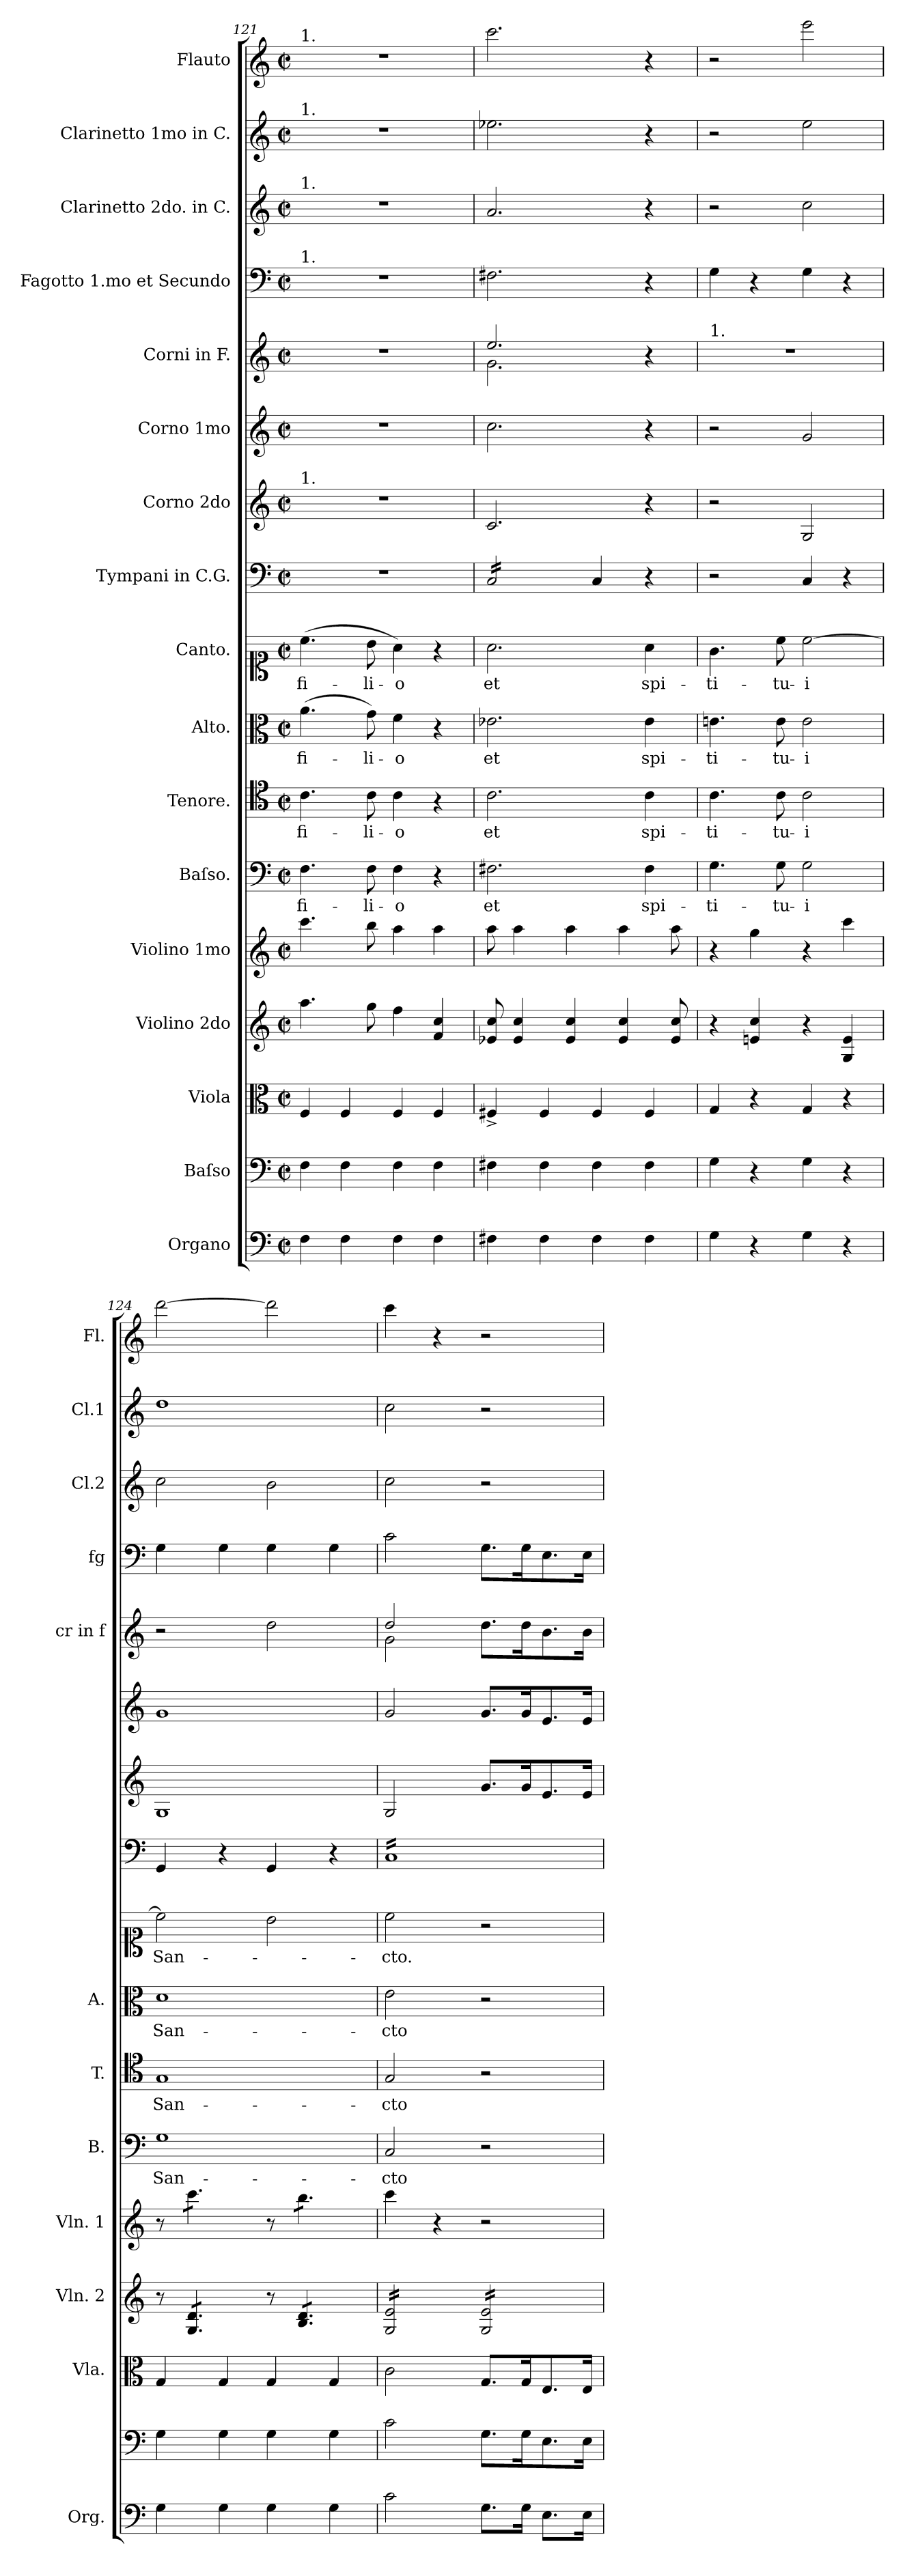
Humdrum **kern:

**kern	**kern	**kern	**kern	**kern	**kern	**text	**kern	**text	**kern	**text	**kern	**text	**kern	**kern	**kern	**kern	**kern	**kern	**kern	**kern
*part17	*part16	*part15	*part14	*part13	*part12	*part12	*part11	*part11	*part10	*part10	*part9	*part9	*part8	*part7	*part6	*part5	*part4	*part3	*part2	*part1
*staff17	*staff16	*staff15	*staff14	*staff13	*staff12	*staff12	*staff11	*staff11	*staff10	*staff10	*staff9	*staff9	*staff8	*staff7	*staff6	*staff5	*staff4	*staff3	*staff2	*staff1
*I"Organo	*I"Baſso	*I"Viola	*I"Violino 2do	*I"Violino 1mo	*I"Baſso.	*	*I"Tenore.	*	*I"Alto.	*	*I"Canto.	*	*I"Tympani in C.G.	*I"Corno 2do	*I"Corno 1mo	*I"Corni in F.	*I"Fagotto 1.mo et Secundo	*I"Clarinetto 2do. in C.	*I"Clarinetto 1mo in C.	*I"Flauto
*I'Org.	*	*I'Vla.	*I'Vln. 2	*I'Vln. 1	*I'B.	*	*I'T.	*	*I'A.	*	*	*	*	*	*	*I'cr in f	*I'fg	*I'Cl.2	*I'Cl.1	*I'Fl.
*clefF4	*clefF4	*clefC3	*clefG2	*clefG2	*clefF4	*	*clefC4	*	*clefC3	*	*clefC1	*	*clefF4	*clefG2	*clefG2	*clefG2	*clefF4	*clefG2	*clefG2	*clefG2
*	*	*	*	*	*	*	*	*	*	*	*	*	*	*	*	*ITrd4c7	*	*	*	*
*k[]	*k[]	*k[]	*k[]	*k[]	*k[]	*	*k[]	*	*k[]	*	*k[]	*	*k[]	*k[]	*k[]	*k[b-]	*k[]	*k[]	*k[]	*k[]
*M2/2	*M2/2	*M2/2	*M2/2	*M2/2	*M2/2	*	*M2/2	*	*M2/2	*	*M2/2	*	*M2/2	*M2/2	*M2/2	*M2/2	*M2/2	*M2/2	*M2/2	*M2/2
*met(c|)	*met(c|)	*met(c|)	*met(c|)	*met(c|)	*met(c|)	*	*met(c|)	*	*met(c|)	*	*met(c|)	*	*met(c|)	*met(c|)	*met(c|)	*met(c|)	*met(c|)	*met(c|)	*met(c|)	*met(c|)
=121	=121	=121	=121	=121	=121	=121	=121	=121	=121	=121	=121	=121	=121	=121	=121	=121	=121	=121	=121	=121
!	!	!	!	!	!	!	!	!	!	!	!	!	!	!	!	!	!	!	!	!LO:TX:a:t=1.
!	!	!	!	!	!	!	!	!	!	!	!	!	!	!	!	!	!	!	!LO:TX:a:t=1.	!
!	!	!	!	!	!	!	!	!	!	!	!	!	!	!	!	!	!	!LO:TX:a:t=1.	!	!
!	!	!	!	!	!	!	!	!	!	!	!	!	!	!	!	!	!LO:TX:a:t=1.	!	!	!
!	!	!	!	!	!	!	!	!	!	!	!	!	!	!LO:TX:a:t=1.	!	!	!	!	!	!
4F\	4F\	4F/	4.aa\	4.ccc\	4.F\	fi-	4.c\	fi-	(4.a\	fi-	(4.cc\	fi-	1r	1r	1r	1r	1r	1r	1r	1r
4F\	4F\	4F/	.	.	.	.	.	.	.	.	.	.	.	.	.	.	.	.	.	.
.	.	.	8gg\	8bb\	8F\	-li-	8c\	-li-	8g\)	-li-	8b\	-li-	.	.	.	.	.	.	.	.
4F\	4F\	4F/	4ff\	4aa\	4F\	-o	4c\	-o	4f\	-o	4a\)	-o	.	.	.	.	.	.	.	.
4F\	4F\	4F/	4f/ 4cc/	4aa\	4r	.	4r	.	4r	.	4r	.	.	.	.	.	.	.	.	.
=122	=122	=122	=122	=122	=122	=122	=122	=122	=122	=122	=122	=122	=122	=122	=122	=122	=122	=122	=122	=122
*	*	*	*	*	*	*	*	*	*	*	*	*	*	*	*	*^	*	*	*	*
*	*	*	*	*	*	*	*	*	*	*	*	*	*tremolo	*	*	*	*	*	*	*	*
4F#X\	4F#X\	4F#X^/	8e-X/ 8cc/	8aa\	2.F#X\	et	2.c\	et	2.e-X\	et	2.a\	et	16C/LL	2.c/	2.cc\	2.a/	2.c\	2.F#X\	2.a/	2.ee-X\	2.ccc\
.	.	.	.	.	.	.	.	.	.	.	.	.	16C/	.	.	.	.	.	.	.	.
.	.	.	4e-/ 4cc/	4aa\	.	.	.	.	.	.	.	.	16C/	.	.	.	.	.	.	.	.
.	.	.	.	.	.	.	.	.	.	.	.	.	16C/	.	.	.	.	.	.	.	.
4F#\	4F#\	4F#/	.	.	.	.	.	.	.	.	.	.	16C/	.	.	.	.	.	.	.	.
.	.	.	.	.	.	.	.	.	.	.	.	.	16C/	.	.	.	.	.	.	.	.
.	.	.	4e-/ 4cc/	4aa\	.	.	.	.	.	.	.	.	16C/	.	.	.	.	.	.	.	.
.	.	.	.	.	.	.	.	.	.	.	.	.	16C/JJ	.	.	.	.	.	.	.	.
*	*	*	*	*	*	*	*	*	*	*	*	*	*Xtremolo	*	*	*	*	*	*	*	*
4F#\	4F#\	4F#/	.	.	.	.	.	.	.	.	.	.	4C/	.	.	.	.	.	.	.	.
.	.	.	4e-/ 4cc/	4aa\	.	.	.	.	.	.	.	.	.	.	.	.	.	.	.	.	.
4F#\	4F#\	4F#/	.	.	4F#\	spi-	4c\	spi-	4e-\	spi-	4a\	spi-	4r	4r	4r	4r	4ryy	4r	4r	4r	4r
.	.	.	8e-/ 8cc/	8aa\	.	.	.	.	.	.	.	.	.	.	.	.	.	.	.	.	.
*	*	*	*	*	*	*	*	*	*	*	*	*	*	*	*	*v	*v	*	*	*	*
=123	=123	=123	=123	=123	=123	=123	=123	=123	=123	=123	=123	=123	=123	=123	=123	=123	=123	=123	=123	=123
!	!	!	!	!	!	!	!	!	!	!	!	!	!	!	!	!LO:TX:a:t=1.	!	!	!	!
4G\	4G\	4G/	4r	4r	4.G\	-ti-	4.c\	-ti-	4.en\	-ti-	4.g\	-ti-	2r	2r	2r	1r	4G\	2r	2r	2r
4r	4r	4r	4en/ 4cc/	4gg\	.	.	.	.	.	.	.	.	.	.	.	.	4r	.	.	.
.	.	.	.	.	8G\	-tu-	8c\	-tu-	8e\	-tu-	8cc\	-tu-	.	.	.	.	.	.	.	.
4G\	4G\	4G/	4r	4r	2G\	-i	2c\	-i	2e\	-i	[2cc\	-i	4C/	2G/	2g/	.	4G\	2cc\	2ee\	2eee\
4r	4r	4r	4G/ 4e/	4ccc\	.	.	.	.	.	.	.	.	4r	.	.	.	4r	.	.	.
=124	=124	=124	=124	=124	=124	=124	=124	=124	=124	=124	=124	=124	=124	=124	=124	=124	=124	=124	=124	=124
4G\	4G\	4G/	8r	8r	1G\	San-	1G/	San-	1d\	San-	2cc\]	San-	4GG/	1G/	1g/	2r	4G\	2cc\	1dd\	[2ddd\
*	*	*	*tremolo	*	*	*	*	*	*	*	*	*	*	*	*	*	*	*	*	*
*	*	*	*	*tremolo	*	*	*	*	*	*	*	*	*	*	*	*	*	*	*	*
.	.	.	8G/ 8d/L	8ccc\L	.	.	.	.	.	.	.	.	.	.	.	.	.	.	.	.
4G\	4G\	4G/	8G/ 8d/	8ccc\	.	.	.	.	.	.	.	.	4r	.	.	.	4G\	.	.	.
.	.	.	8G/ 8d/J	8ccc\J	.	.	.	.	.	.	.	.	.	.	.	.	.	.	.	.
4G\	4G\	4G/	8r	8r	.	.	.	.	.	.	2b\	.	4GG/	.	.	2g\	4G\	2b\	.	2ddd\]
.	.	.	8B/ 8d/L	8bb\L	.	.	.	.	.	.	.	.	.	.	.	.	.	.	.	.
4G\	4G\	4G/	8B/ 8d/	8bb\	.	.	.	.	.	.	.	.	4r	.	.	.	4G\	.	.	.
.	.	.	8B/ 8d/J	8bb\J	.	.	.	.	.	.	.	.	.	.	.	.	.	.	.	.
*	*	*	*	*Xtremolo	*	*	*	*	*	*	*	*	*	*	*	*	*	*	*	*
=125	=125	=125	=125	=125	=125	=125	=125	=125	=125	=125	=125	=125	=125	=125	=125	=125	=125	=125	=125	=125
*	*	*	*	*	*	*	*	*	*	*	*	*	*	*	*	*^	*	*	*	*
*	*	*	*	*	*	*	*	*	*	*	*	*	*tremolo	*	*	*	*	*	*	*	*
2c\	2c\	2c\	16G/ 16e/LL	4ccc\	2C/	-cto	2G/	-cto	2e\	-cto	2cc\	-cto.	16C/LL	2G/	2g/	2g/	2c\	2c\	2cc\	2cc\	4ccc\
.	.	.	16G/ 16e/	.	.	.	.	.	.	.	.	.	16C/	.	.	.	.	.	.	.	.
.	.	.	16G/ 16e/	.	.	.	.	.	.	.	.	.	16C/	.	.	.	.	.	.	.	.
.	.	.	16G/ 16e/	.	.	.	.	.	.	.	.	.	16C/	.	.	.	.	.	.	.	.
.	.	.	16G/ 16e/	4r	.	.	.	.	.	.	.	.	16C/	.	.	.	.	.	.	.	4r
.	.	.	16G/ 16e/	.	.	.	.	.	.	.	.	.	16C/	.	.	.	.	.	.	.	.
.	.	.	16G/ 16e/	.	.	.	.	.	.	.	.	.	16C/	.	.	.	.	.	.	.	.
.	.	.	16G/ 16e/JJ	.	.	.	.	.	.	.	.	.	16C/	.	.	.	.	.	.	.	.
8.G\L	8.G\L	8.G/L	16G/ 16e/LL	2r	2r	.	2r	.	2r	.	2r	.	16C/	8.g/L	8.g/L	8.g\L	2ryy	8.G\L	2r	2r	2r
.	.	.	16G/ 16e/	.	.	.	.	.	.	.	.	.	16C/	.	.	.	.	.	.	.	.
.	.	.	16G/ 16e/	.	.	.	.	.	.	.	.	.	16C/	.	.	.	.	.	.	.	.
16G\Jk	16G\K	16G/K	16G/ 16e/	.	.	.	.	.	.	.	.	.	16C/	16g/K	16g/K	16g\K	.	16G\K	.	.	.
8.E\L	8.E\	8.E/	16G/ 16e/	.	.	.	.	.	.	.	.	.	16C/	8.e/	8.e/	8.e\	.	8.E\	.	.	.
.	.	.	16G/ 16e/	.	.	.	.	.	.	.	.	.	16C/	.	.	.	.	.	.	.	.
.	.	.	16G/ 16e/	.	.	.	.	.	.	.	.	.	16C/	.	.	.	.	.	.	.	.
16E\Jk	16E\Jk	16E/Jk	16G/ 16e/JJ	.	.	.	.	.	.	.	.	.	16C/JJ	16e/Jk	16e/Jk	16e\Jk	.	16E\Jk	.	.	.
*	*	*	*	*	*	*	*	*	*	*	*	*	*Xtremolo	*	*	*	*	*	*	*	*
*	*	*	*Xtremolo	*	*	*	*	*	*	*	*	*	*	*	*	*	*	*	*	*	*
*	*	*	*	*	*	*	*	*	*	*	*	*	*	*	*	*v	*v	*	*	*	*
=	=	=	=	=	=	=	=	=	=	=	=	=	=	=	=	=	=	=	=	=
*-	*-	*-	*-	*-	*-	*-	*-	*-	*-	*-	*-	*-	*-	*-	*-	*-	*-	*-	*-	*-
